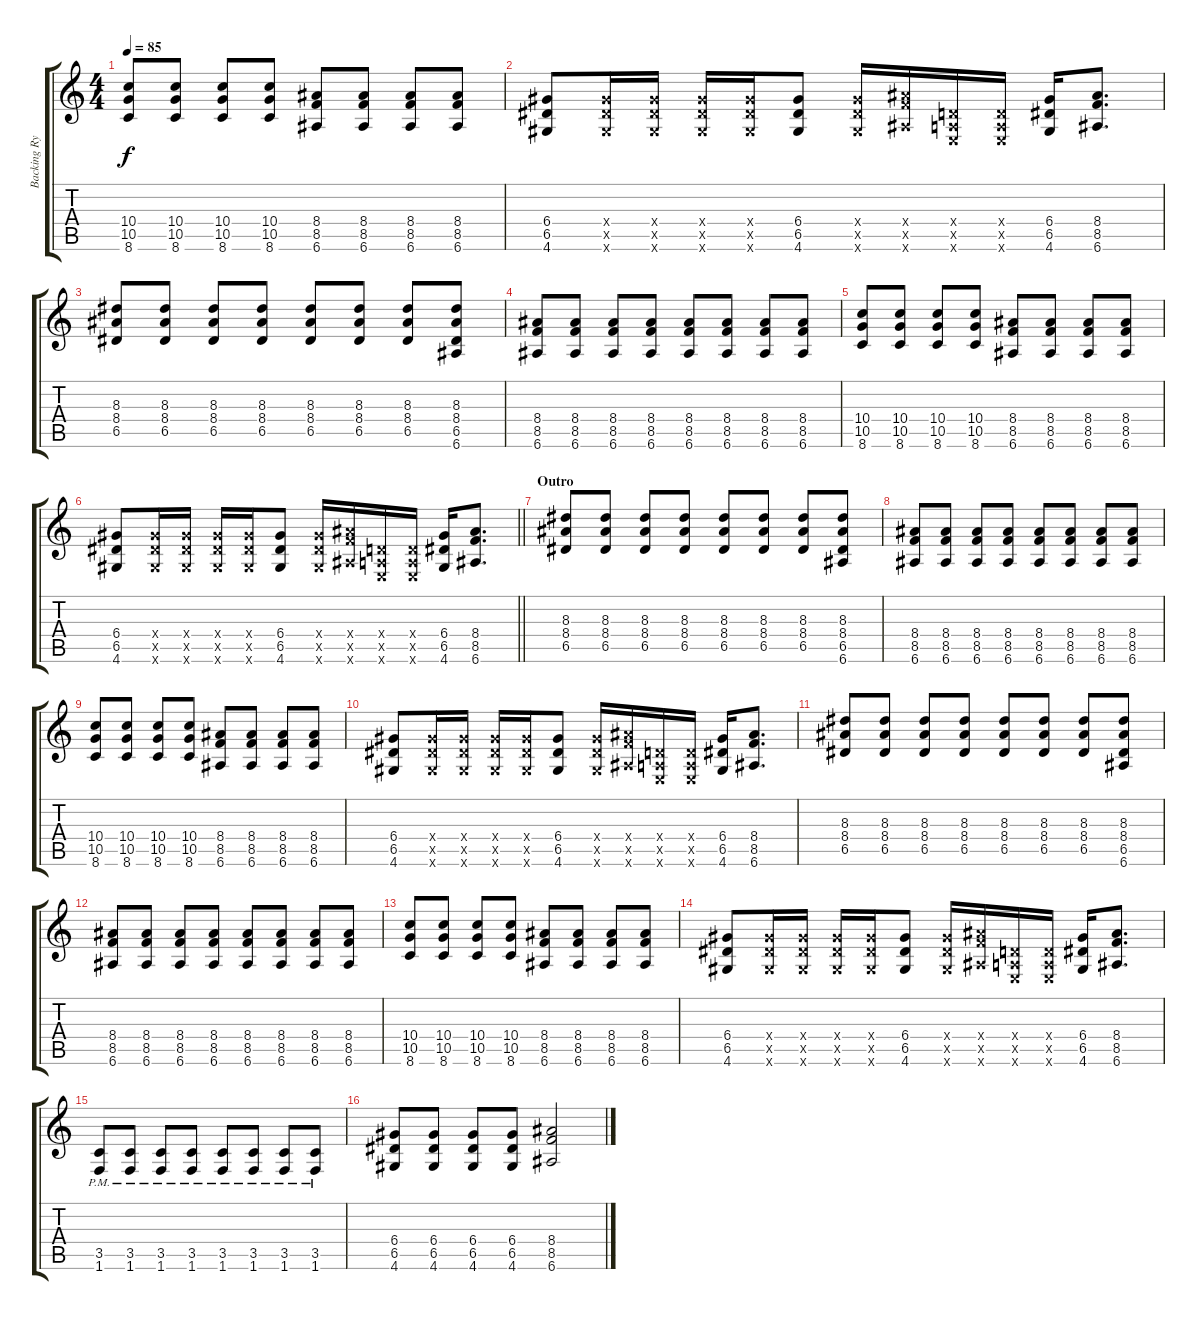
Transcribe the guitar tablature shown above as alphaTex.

\track ("Backing Rythm Elec." "Backing Ry") {instrument electricguitarjazz}
\staff {score tabs}
\tuning (E4 B3 G3 D3 A2 E2) {hide}
\ts (4 4)
\tempo 85
\clef g2
\ks c
(10.4 10.5 8.6).8{dy f} (10.4 10.5 8.6).8 (10.4 10.5 8.6).8 (10.4 10.5 8.6).8 (8.4 8.5 6.6).8 (8.4 8.5 6.6).8 (8.4 8.5 6.6).8 (8.4 8.5 6.6).8 |
(6.4 6.5 4.6).8 (6.4{x} 6.5{x} 4.6{x}).16 (6.4{x} 6.5{x} 4.6{x}).16 (6.4{x} 6.5{x} 4.6{x}).16 (6.4{x} 6.5{x} 4.6{x}).16 (6.4 6.5 4.6).8 (6.4{x} 6.5{x} 4.6{x}).16 (8.4{x} 8.5{x} 6.6{x}).16 (0.4{x} 0.5{x} 0.6{x}).16 (0.4{x} 0.5{x} 0.6{x}).16 (6.4 6.5 4.6).16 (8.4 8.5 6.6).8{d} |
(8.3 8.4 6.5).8 (8.3 8.4 6.5).8 (8.3 8.4 6.5).8 (8.3 8.4 6.5).8 (8.3 8.4 6.5).8 (8.3 8.4 6.5).8 (8.3 8.4 6.5).8 (8.3 8.4 6.5 6.6).8 |
(8.4 8.5 6.6).8 (8.4 8.5 6.6).8 (8.4 8.5 6.6).8 (8.4 8.5 6.6).8 (8.4 8.5 6.6).8 (8.4 8.5 6.6).8 (8.4 8.5 6.6).8 (8.4 8.5 6.6).8 |
(10.4 10.5 8.6).8 (10.4 10.5 8.6).8 (10.4 10.5 8.6).8 (10.4 10.5 8.6).8 (8.4 8.5 6.6).8 (8.4 8.5 6.6).8 (8.4 8.5 6.6).8 (8.4 8.5 6.6).8 |
\barLineRight lightlight
(6.4 6.5 4.6).8 (6.4{x} 6.5{x} 4.6{x}).16 (6.4{x} 6.5{x} 4.6{x}).16 (6.4{x} 6.5{x} 4.6{x}).16 (6.4{x} 6.5{x} 4.6{x}).16 (6.4 6.5 4.6).8 (6.4{x} 6.5{x} 4.6{x}).16 (8.4{x} 8.5{x} 6.6{x}).16 (0.4{x} 0.5{x} 0.6{x}).16 (0.4{x} 0.5{x} 0.6{x}).16 (6.4 6.5 4.6).16 (8.4 8.5 6.6).8{d} |
\section ("" "Outro")
(8.3 8.4 6.5).8 (8.3 8.4 6.5).8 (8.3 8.4 6.5).8 (8.3 8.4 6.5).8 (8.3 8.4 6.5).8 (8.3 8.4 6.5).8 (8.3 8.4 6.5).8 (8.3 8.4 6.5 6.6).8 |
(8.4 8.5 6.6).8 (8.4 8.5 6.6).8 (8.4 8.5 6.6).8 (8.4 8.5 6.6).8 (8.4 8.5 6.6).8 (8.4 8.5 6.6).8 (8.4 8.5 6.6).8 (8.4 8.5 6.6).8 |
(10.4 10.5 8.6).8 (10.4 10.5 8.6).8 (10.4 10.5 8.6).8 (10.4 10.5 8.6).8 (8.4 8.5 6.6).8 (8.4 8.5 6.6).8 (8.4 8.5 6.6).8 (8.4 8.5 6.6).8 |
(6.4 6.5 4.6).8 (6.4{x} 6.5{x} 4.6{x}).16 (6.4{x} 6.5{x} 4.6{x}).16 (6.4{x} 6.5{x} 4.6{x}).16 (6.4{x} 6.5{x} 4.6{x}).16 (6.4 6.5 4.6).8 (6.4{x} 6.5{x} 4.6{x}).16 (8.4{x} 8.5{x} 6.6{x}).16 (0.4{x} 0.5{x} 0.6{x}).16 (0.4{x} 0.5{x} 0.6{x}).16 (6.4 6.5 4.6).16 (8.4 8.5 6.6).8{d} |
(8.3 8.4 6.5).8 (8.3 8.4 6.5).8 (8.3 8.4 6.5).8 (8.3 8.4 6.5).8 (8.3 8.4 6.5).8 (8.3 8.4 6.5).8 (8.3 8.4 6.5).8 (8.3 8.4 6.5 6.6).8 |
(8.4 8.5 6.6).8 (8.4 8.5 6.6).8 (8.4 8.5 6.6).8 (8.4 8.5 6.6).8 (8.4 8.5 6.6).8 (8.4 8.5 6.6).8 (8.4 8.5 6.6).8 (8.4 8.5 6.6).8 |
(10.4 10.5 8.6).8 (10.4 10.5 8.6).8 (10.4 10.5 8.6).8 (10.4 10.5 8.6).8 (8.4 8.5 6.6).8 (8.4 8.5 6.6).8 (8.4 8.5 6.6).8 (8.4 8.5 6.6).8 |
(6.4 6.5 4.6).8 (6.4{x} 6.5{x} 4.6{x}).16 (6.4{x} 6.5{x} 4.6{x}).16 (6.4{x} 6.5{x} 4.6{x}).16 (6.4{x} 6.5{x} 4.6{x}).16 (6.4 6.5 4.6).8 (6.4{x} 6.5{x} 4.6{x}).16 (8.4{x} 8.5{x} 6.6{x}).16 (0.4{x} 0.5{x} 0.6{x}).16 (0.4{x} 0.5{x} 0.6{x}).16 (6.4 6.5 4.6).16 (8.4 8.5 6.6).8{d} |
(3.5{pm} 1.6{pm}).8{instrument overdrivenguitar} (3.5{pm} 1.6{pm}).8 (3.5{pm} 1.6{pm}).8 (3.5{pm} 1.6{pm}).8 (3.5{pm} 1.6{pm}).8 (3.5{pm} 1.6{pm}).8 (3.5{pm} 1.6{pm}).8 (3.5{pm} 1.6{pm}).8 |
(6.4 6.5 4.6).8 (6.4 6.5 4.6).8 (6.4 6.5 4.6).8 (6.4 6.5 4.6).8 (8.4 8.5 6.6).2
